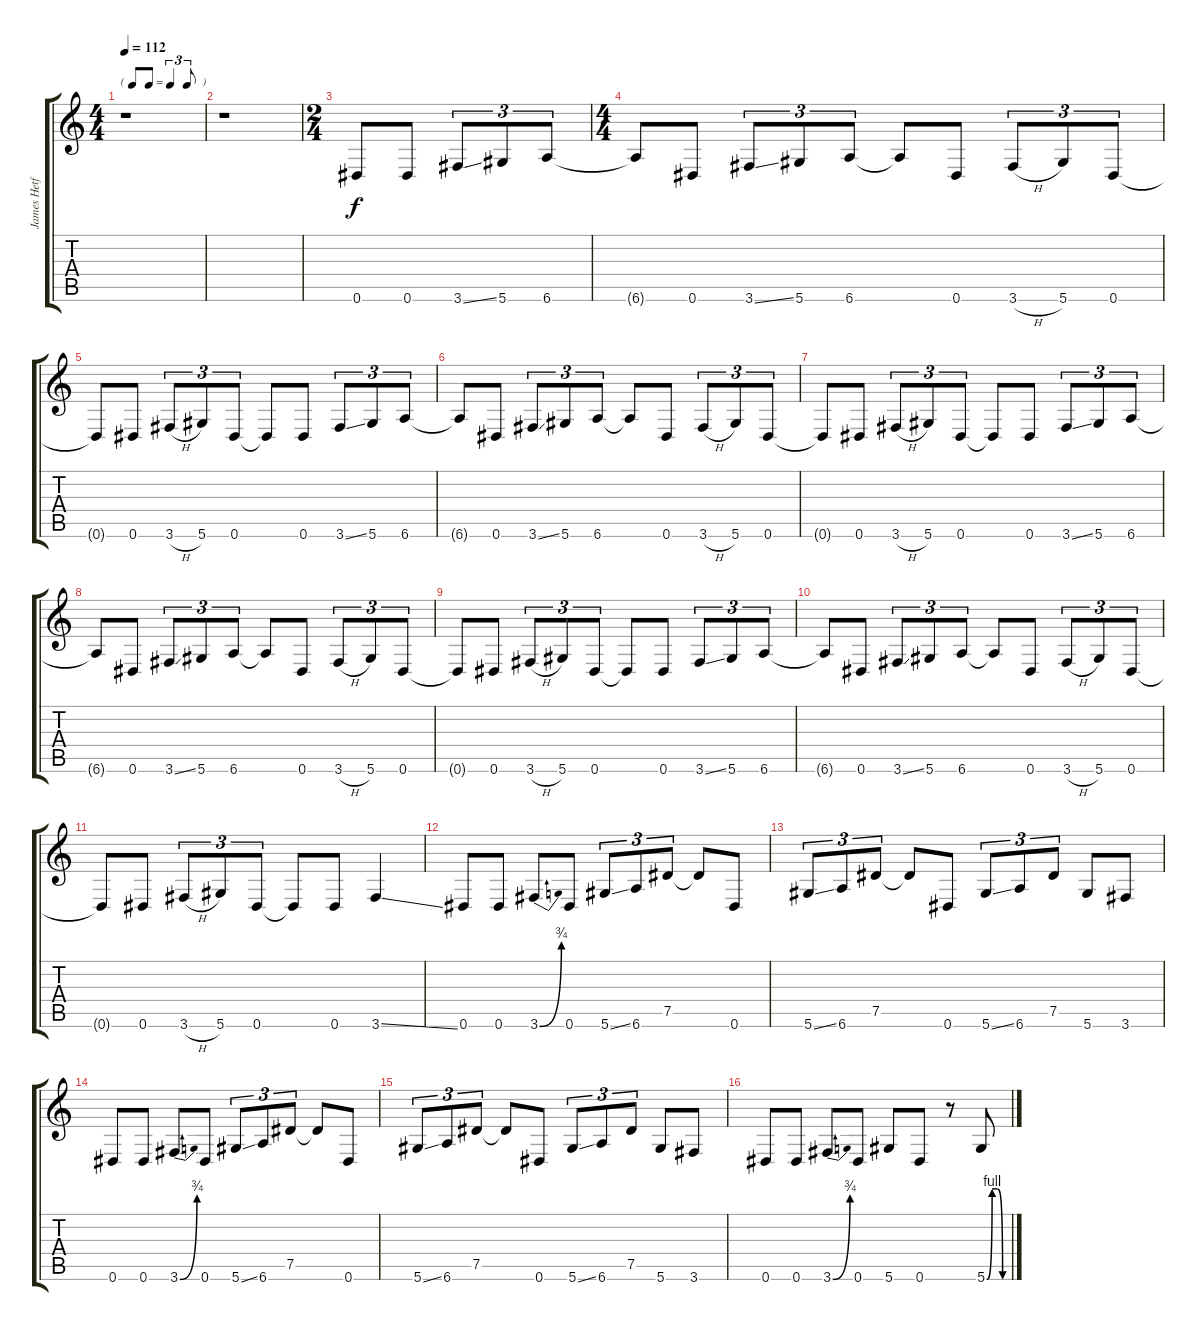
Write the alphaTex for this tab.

\track ("James Hetfield (Gtr 1)" "James Hetf") {instrument distortionguitar}
\staff {score tabs}
\tuning (Eb4 Bb3 Gb3 Db3 Ab2 Eb2) {hide}
\ts (4 4)
\tf triplet8th
\tempo 112
\clef g2
\ks c
r.1{dy f instrument distortionguitar} |
r.1 |
\ts (2 4)
0.6.8 0.6.8 3.6{ss}.8{tu (3 2)} 5.6.8{tu (3 2)} 6.6.8{tu (3 2)} |
\ts (4 4)
6.6{t}.8 0.6.8 3.6{ss}.8{tu (3 2)} 5.6.8{tu (3 2)} 6.6.8{tu (3 2)} 6.6{t}.8 0.6.8 3.6{h}.8{tu (3 2)} 5.6.8{tu (3 2)} 0.6.8{tu (3 2)} |
0.6{t}.8 0.6.8 3.6{h}.8{tu (3 2)} 5.6.8{tu (3 2)} 0.6.8{tu (3 2)} 0.6{t}.8 0.6.8 3.6{ss}.8{tu (3 2)} 5.6.8{tu (3 2)} 6.6.8{tu (3 2)} |
6.6{t}.8 0.6.8 3.6{ss}.8{tu (3 2)} 5.6.8{tu (3 2)} 6.6.8{tu (3 2)} 6.6{t}.8 0.6.8 3.6{h}.8{tu (3 2)} 5.6.8{tu (3 2)} 0.6.8{tu (3 2)} |
0.6{t}.8 0.6.8 3.6{h}.8{tu (3 2)} 5.6.8{tu (3 2)} 0.6.8{tu (3 2)} 0.6{t}.8 0.6.8 3.6{ss}.8{tu (3 2)} 5.6.8{tu (3 2)} 6.6.8{tu (3 2)} |
6.6{t}.8 0.6.8 3.6{ss}.8{tu (3 2)} 5.6.8{tu (3 2)} 6.6.8{tu (3 2)} 6.6{t}.8 0.6.8 3.6{h}.8{tu (3 2)} 5.6.8{tu (3 2)} 0.6.8{tu (3 2)} |
0.6{t}.8 0.6.8 3.6{h}.8{tu (3 2)} 5.6.8{tu (3 2)} 0.6.8{tu (3 2)} 0.6{t}.8 0.6.8 3.6{ss}.8{tu (3 2)} 5.6.8{tu (3 2)} 6.6.8{tu (3 2)} |
6.6{t}.8 0.6.8 3.6{ss}.8{tu (3 2)} 5.6.8{tu (3 2)} 6.6.8{tu (3 2)} 6.6{t}.8 0.6.8 3.6{h}.8{tu (3 2)} 5.6.8{tu (3 2)} 0.6.8{tu (3 2)} |
0.6{t}.8 0.6.8 3.6{h}.8{tu (3 2)} 5.6.8{tu (3 2)} 0.6.8{tu (3 2)} 0.6{t}.8 0.6.8 3.6{ss}.4 |
0.6.8 0.6.8 3.6{be (bend 0 0 60 3)}.8 0.6.8 5.6{ss}.8{tu (3 2)} 6.6.8{tu (3 2)} 7.5.8{tu (3 2)} 7.5{t}.8 0.6.8 |
5.6{ss}.8{tu (3 2)} 6.6.8{tu (3 2)} 7.5.8{tu (3 2)} 7.5{t}.8 0.6.8 5.6{ss}.8{tu (3 2)} 6.6.8{tu (3 2)} 7.5.8{tu (3 2)} 5.6.8 3.6.8 |
0.6.8 0.6.8 3.6{be (bend 0 0 60 3)}.8 0.6.8 5.6{ss}.8{tu (3 2)} 6.6.8{tu (3 2)} 7.5.8{tu (3 2)} 7.5{t}.8 0.6.8 |
5.6{ss}.8{tu (3 2)} 6.6.8{tu (3 2)} 7.5.8{tu (3 2)} 7.5{t}.8 0.6.8 5.6{ss}.8{tu (3 2)} 6.6.8{tu (3 2)} 7.5.8{tu (3 2)} 5.6.8 3.6.8 |
0.6.8 0.6.8 3.6{be (bend 0 0 60 3)}.8 0.6.8 5.6.8 0.6.8 r.8 5.6{be (custom 0 0 15 4 30 4 45 0 60 0)}.8
